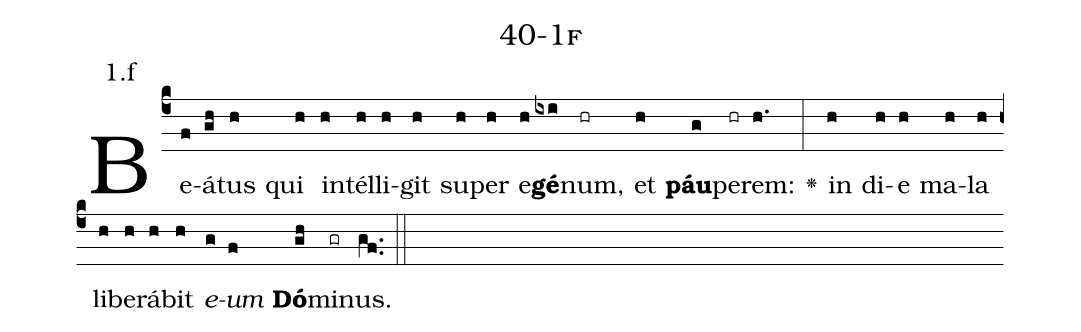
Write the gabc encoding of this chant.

name: 40-1f;
annotation: 1.f;
%%
(c4)Be(f)á(gh)tus(h) qui(h) in(h)tél(h)li(h)git(h) su(h)per(h) e(h)<b>gé</b>(ixi)num,(hr) et(h) <b>páu</b>(g)pe(hr)rem:(h.) <v>\greheightstar</v>(:) in(h) di(h)e(h) ma(h)la(h) li(h)be(h)rá(h)bit(h) <i>e</i>(g)<i>um</i>(f) <b>Dó</b>(gh)mi(gr)nus.(gf..) (::)


%E(h) u(h) o(g) u(f) a(gh) e.(gf..) (::)
